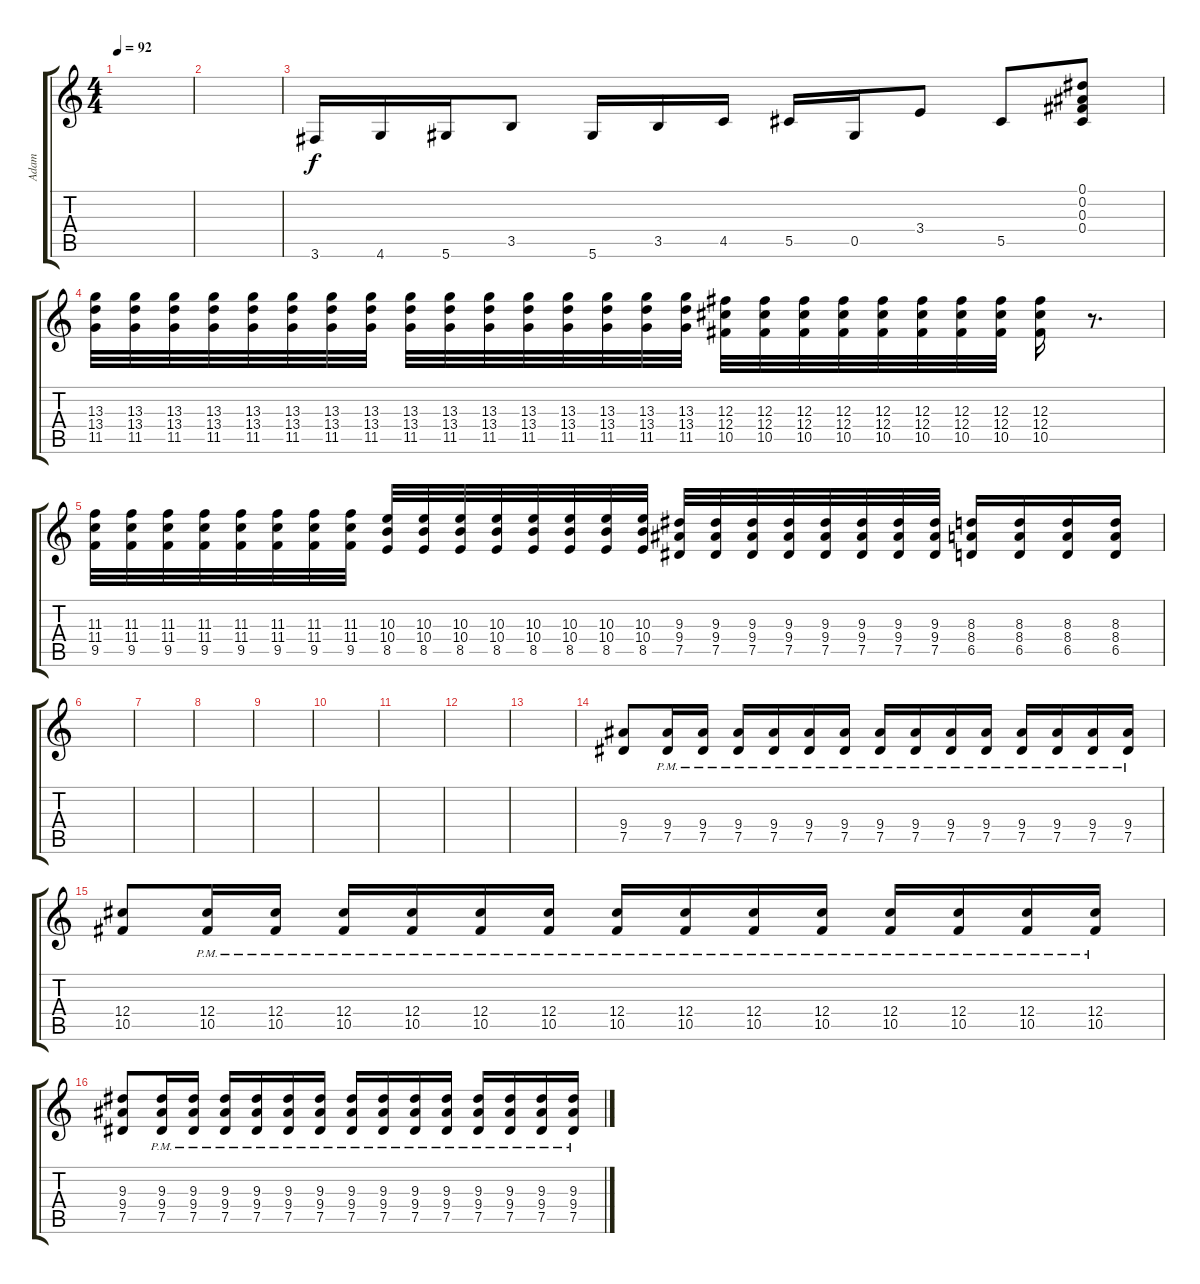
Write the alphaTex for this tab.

\track ("Adam" "Adam") {instrument distortionguitar}
\staff {score tabs}
\tuning (Eb4 Bb3 Gb3 Db3 Ab2 Eb2) {hide}
\ts (4 4)
\tempo 92
\clef g2
\ks c
|
|
3.6.16 4.6.16 5.6.16 3.5.8 5.6.16 3.5.16 4.5.16 5.5.16 0.5.16 3.4.8 5.5.8 (0.1 0.2 0.3 0.4).8 |
(13.3 13.4 11.5).32 (13.3 13.4 11.5).32 (13.3 13.4 11.5).32 (13.3 13.4 11.5).32 (13.3 13.4 11.5).32 (13.3 13.4 11.5).32 (13.3 13.4 11.5).32 (13.3 13.4 11.5).32 (13.3 13.4 11.5).32 (13.3 13.4 11.5).32 (13.3 13.4 11.5).32 (13.3 13.4 11.5).32 (13.3 13.4 11.5).32 (13.3 13.4 11.5).32 (13.3 13.4 11.5).32 (13.3 13.4 11.5).32 (12.3 12.4 10.5).32 (12.3 12.4 10.5).32 (12.3 12.4 10.5).32 (12.3 12.4 10.5).32 (12.3 12.4 10.5).32 (12.3 12.4 10.5).32 (12.3 12.4 10.5).32 (12.3 12.4 10.5).32 (12.3 12.4 10.5).16 r.8{d} |
(11.3 11.4 9.5).32 (11.3 11.4 9.5).32 (11.3 11.4 9.5).32 (11.3 11.4 9.5).32 (11.3 11.4 9.5).32 (11.3 11.4 9.5).32 (11.3 11.4 9.5).32 (11.3 11.4 9.5).32 (10.3 10.4 8.5).32 (10.3 10.4 8.5).32 (10.3 10.4 8.5).32 (10.3 10.4 8.5).32 (10.3 10.4 8.5).32 (10.3 10.4 8.5).32 (10.3 10.4 8.5).32 (10.3 10.4 8.5).32 (9.3 9.4 7.5).32 (9.3 9.4 7.5).32 (9.3 9.4 7.5).32 (9.3 9.4 7.5).32 (9.3 9.4 7.5).32 (9.3 9.4 7.5).32 (9.3 9.4 7.5).32 (9.3 9.4 7.5).32 (8.3 8.4 6.5).16 (8.3 8.4 6.5).16 (8.3 8.4 6.5).16 (8.3 8.4 6.5).16 |
|
|
|
|
|
|
|
|
(9.4 7.5).8{volume 13} (9.4{pm} 7.5{pm}).16 (9.4{pm} 7.5{pm}).16 (9.4{pm} 7.5{pm}).16 (9.4{pm} 7.5{pm}).16 (9.4{pm} 7.5{pm}).16 (9.4{pm} 7.5{pm}).16 (9.4{pm} 7.5{pm}).16 (9.4{pm} 7.5{pm}).16 (9.4{pm} 7.5{pm}).16 (9.4{pm} 7.5{pm}).16 (9.4{pm} 7.5{pm}).16 (9.4{pm} 7.5{pm}).16 (9.4{pm} 7.5{pm}).16 (9.4{pm} 7.5{pm}).16 |
(12.4 10.5).8 (12.4{pm} 10.5{pm}).16 (12.4{pm} 10.5{pm}).16 (12.4{pm} 10.5{pm}).16 (12.4{pm} 10.5{pm}).16 (12.4{pm} 10.5{pm}).16 (12.4{pm} 10.5{pm}).16 (12.4{pm} 10.5{pm}).16 (12.4{pm} 10.5{pm}).16 (12.4{pm} 10.5{pm}).16 (12.4{pm} 10.5{pm}).16 (12.4{pm} 10.5{pm}).16 (12.4{pm} 10.5{pm}).16 (12.4{pm} 10.5{pm}).16 (12.4{pm} 10.5{pm}).16 |
(9.3 9.4 7.5).8 (9.3 9.4{pm} 7.5{pm}).16 (9.3 9.4{pm} 7.5{pm}).16 (9.3 9.4{pm} 7.5{pm}).16 (9.3 9.4{pm} 7.5{pm}).16 (9.3 9.4{pm} 7.5{pm}).16 (9.3 9.4{pm} 7.5{pm}).16 (9.3 9.4{pm} 7.5{pm}).16 (9.3 9.4{pm} 7.5{pm}).16 (9.3 9.4{pm} 7.5{pm}).16 (9.3 9.4{pm} 7.5{pm}).16 (9.3 9.4{pm} 7.5{pm}).16 (9.3 9.4{pm} 7.5{pm}).16 (9.3 9.4{pm} 7.5{pm}).16 (9.3 9.4{pm} 7.5{pm}).16
